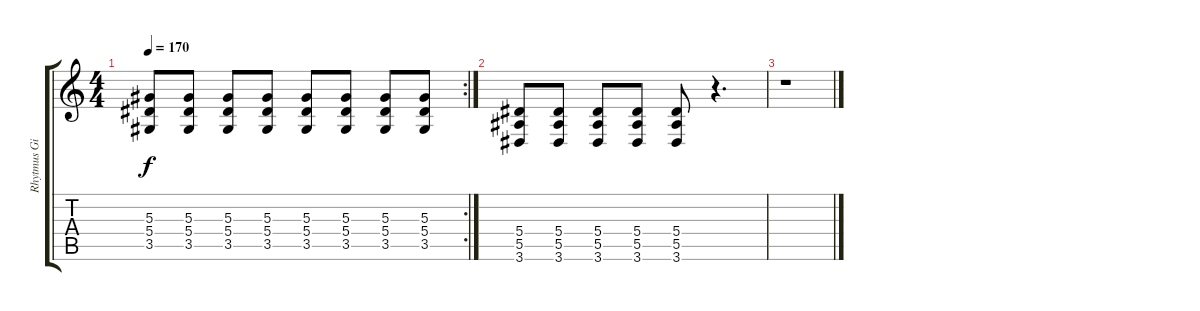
\track ("Rhytmus Gitarre 2" "Rhytmus Gi") {instrument distortionguitar}
\staff {score tabs}
\tuning (C4 G3 Eb3 Bb2 F2 C2) {hide}
\rc 2
\ts (4 4)
\tempo 170
\clef g2
\ks c
(5.3 5.4 3.5).8{dy f} (5.3 5.4 3.5).8 (5.3 5.4 3.5).8 (5.3 5.4 3.5).8 (5.3 5.4 3.5).8 (5.3 5.4 3.5).8 (5.3 5.4 3.5).8 (5.3 5.4 3.5).8 |
(5.4 5.5 3.6).8 (5.4 5.5 3.6).8 (5.4 5.5 3.6).8 (5.4 5.5 3.6).8 (5.4 5.5 3.6).8 r.4{d} |
r.1
